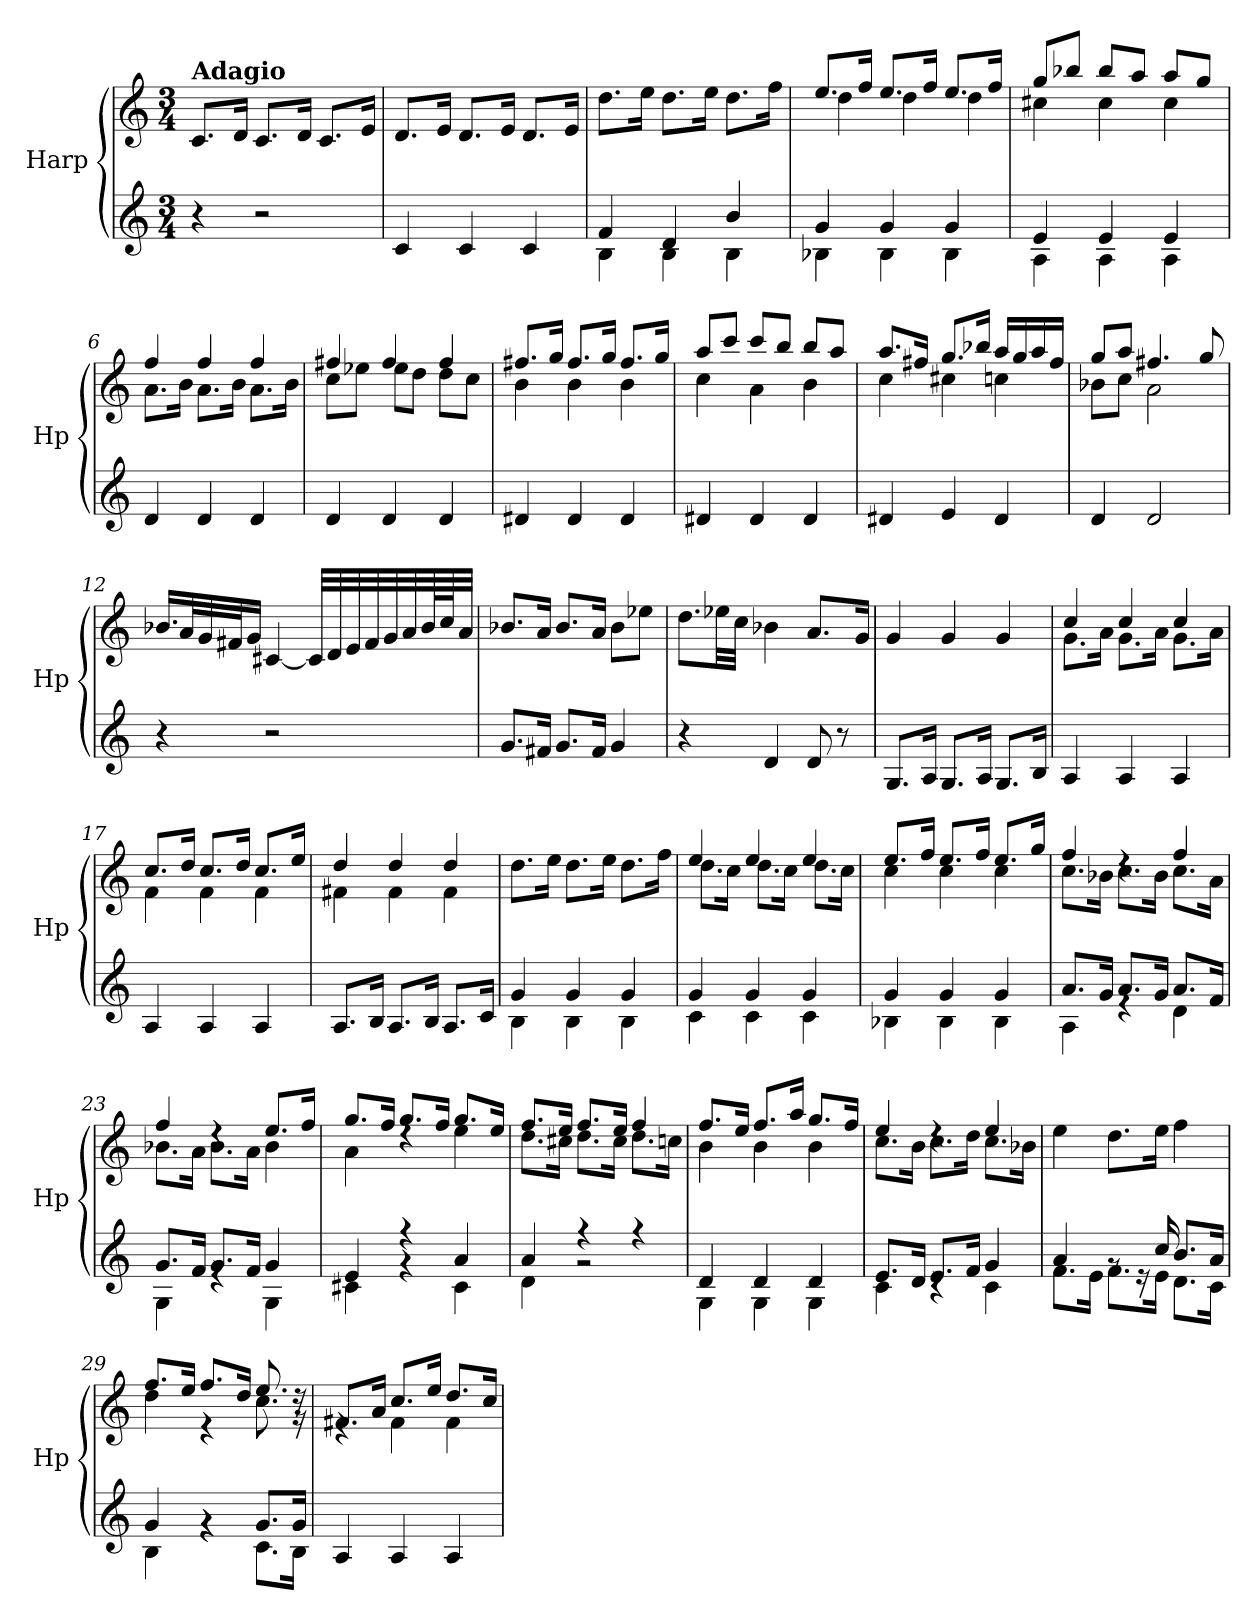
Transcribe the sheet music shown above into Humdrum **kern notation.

**kern	**kern
*part1	*part1
*staff2	*staff1
*I"Harp	*
*I'Hp	*
*clefG2	*clefG2
*k[]	*k[]
*M3/4	*M3/4
=1	=1
!	!LO:TX:a:B:t=Adagio
4r	8.c/L
.	16d/Jk
2r	8.c/L
.	16d/Jk
.	8.c/L
.	16e/Jk
=2	=2
4c/	8.d/L
.	16e/Jk
4c/	8.d/L
.	16e/Jk
4c/	8.d/L
.	16e/Jk
=3	=3
*^	*
4f/	4B\	8.dd\L
.	.	16ee\Jk
4d/	4B\	8.dd\L
.	.	16ee\Jk
4b/	4B\	8.dd\L
.	.	16ff\Jk
=4	=4	=4
*	*	*^
4g/	4B-X\	8.ee/L	4dd\
.	.	16ff/Jk	.
4g/	4B-\	8.ee/L	4dd\
.	.	16ff/Jk	.
4g/	4B-\	8.ee/L	4dd\
.	.	16ff/Jk	.
=5	=5	=5	=5
4e/	4A\	8gg/L	4cc#X\
.	.	8bb-X/J	.
4e/	4A\	8bb-/L	4cc#\
.	.	8aa/J	.
4e/	4A\	8aa/L	4cc#\
.	.	8gg/J	.
*v	*v	*	*
!!LO:LB:g=z	!!
=6	=6	=6
4d/	4ff/	8.a\L
.	.	16b\Jk
4d/	4ff/	8.a\L
.	.	16b\Jk
4d/	4ff/	8.a\L
.	.	16b\Jk
=7	=7	=7
4d/	4ff#X/	8cc\L
.	.	8ee-X\J
4d/	4ff#/	8ee-\L
.	.	8dd\J
4d/	4ff#/	8dd\L
.	.	8cc\J
=8	=8	=8
4d#X/	8.ff#X/L	4b\
.	16gg/Jk	.
4d#/	8.ff#/L	4b\
.	16gg/Jk	.
4d#/	8.ff#/L	4b\
.	16gg/Jk	.
=9	=9	=9
4d#X/	8aa/L	4cc\
.	8ccc/J	.
4d#/	8ccc/L	4a\
.	8bb/J	.
4d#/	8bb/L	4b\
.	8aa/J	.
=10	=10	=10
4d#X/	8.aa/L	4cc\
.	16ff#X/Jk	.
4e/	8.gg/L	4cc#X\
.	16bb-X/Jk	.
4d#/	16aa/LL	4ccn\
.	16gg/	.
.	16aa/	.
.	16ff#/JJ	.
!!LO:LB:g=z	!!
=11	=11	=11
4d/	8gg/L	8b-X\L
.	8aa/J	8cc\J
2d/	4.ff#X/	2a\
.	8gg/	.
*	*v	*v
=12	=12
4r	16.b-X/LL
.	32a/L
.	32g/
.	32f#X/J
.	16g/JJ
2r	[4c#X/
.	32c#/LLL]
.	32d/
.	32e/
.	32f#/
.	32g/
.	32a/
.	64b-/L
.	64cc/J
.	32a/JJJ
=13	=13
8.g/L	8.b-X/L
16f#X/Jk	16a/Jk
8.g/L	8.b-/L
16f#/Jk	16a/Jk
4g/	8b-\L
.	8ee-X\J
=14	=14
4r	8.dd\L
.	32ee-X\LL
.	32cc\JJJ
4d/	4b-X\
8d/	8.a/L
8r	.
.	16g/Jk
!!LO:LB:g=z
=15	=15
8.G/L	4g/
16A/Jk	.
8.G/L	4g/
16A/Jk	.
8.G/L	4g/
16B/Jk	.
=16	=16
*	*^
4A/	4cc/	8.g\L
.	.	16a\Jk
4A/	4cc/	8.g\L
.	.	16a\Jk
4A/	4cc/	8.g\L
.	.	16a\Jk
=17	=17	=17
4A/	8.cc/L	4f\
.	16dd/Jk	.
4A/	8.cc/L	4f\
.	16dd/Jk	.
4A/	8.cc/L	4f\
.	16ee/Jk	.
=18	=18	=18
8.A/L	4dd/	4f#X\
16B/Jk	.	.
8.A/L	4dd/	4f#\
16B/Jk	.	.
8.A/L	4dd/	4f#\
16c/Jk	.	.
*	*v	*v
=19	=19
*^	*
4g/	4B\	8.dd\L
.	.	16ee\Jk
4g/	4B\	8.dd\L
.	.	16ee\Jk
4g/	4B\	8.dd\L
.	.	16ff\Jk
!!LO:LB:g=z
=20	=20	=20
*	*	*^
4g/	4c\	4ee/	8.dd\L
.	.	.	16cc\Jk
4g/	4c\	4ee/	8.dd\L
.	.	.	16cc\Jk
4g/	4c\	4ee/	8.dd\L
.	.	.	16cc\Jk
=21	=21	=21	=21
4g/	4B-X\	8.ee/L	4cc\
.	.	16ff/Jk	.
4g/	4B-\	8.ee/L	4cc\
.	.	16ff/Jk	.
4g/	4B-\	8.ee/L	4cc\
.	.	16gg/Jk	.
=22	=22	=22	=22
8.a/L	4A\	4ff/	8.cc\L
16g/Jk	.	.	16b-X\Jk
8.a/L	4re	4rdd	8.cc\L
16g/Jk	.	.	16b-\Jk
8.a/L	4d\	4ff/	8.cc\L
16f/Jk	.	.	16a\Jk
=23	=23	=23	=23
8.g/L	4G\	4ff/	8.b-X\L
16f/Jk	.	.	16a\Jk
8.g/L	4re	4rdd	8.b-\L
16f/Jk	.	.	16a\Jk
4g/	4G\	8.ee/L	4b-\
.	.	16ff/Jk	.
=24	=24	=24	=24
4e/	4c#X\	8.gg/L	4a\
.	.	16ff/Jk	.
4r	4rg	8.gg/L	4rdd
.	.	16ff/Jk	.
4a/	4c#\	8.gg/L	4ee\
.	.	16ee/Jk	.
!!LO:PB:g=z	!!
=25	=25	=25	=25
4a/	4d\	8.ff/L	8.dd\L
.	.	16ee/Jk	16cc#X\Jk
4r	2rg	8.ff/L	8.dd\L
.	.	16ee/Jk	16cc#\Jk
4r	.	4ff/	8.dd\L
.	.	.	16ccn\Jk
=26	=26	=26	=26
4d/	4G\	8.ff/L	4b\
.	.	16ee/Jk	.
4d/	4G\	8.ff/L	4b\
.	.	16aa/Jk	.
4d/	4G\	8.gg/L	4b\
.	.	16ff/Jk	.
=27	=27	=27	=27
8.e/L	4c\	4ee/	8.cc\L
16d/Jk	.	.	16b\Jk
8.e/L	4rc	4rdd	8.cc\L
16f/Jk	.	.	16dd\Jk
4g/	4c\	4ee/	8.cc\L
.	.	.	16b-X\Jk
*	*	*v	*v
=28	=28	=28
4a/	8.f\L	4ee\
.	16e\Jk	.
8rg	8.f\L	8.dd\L
16re	.	.
16cc/	16e\Jk	16ee\Jk
8.b/L	8.d\L	4ff\
16a/Jk	16c\Jk	.
=29	=29	=29
*	*	*^
4g/	4B\	8.ff/L	4dd\
.	.	16ee/Jk	.
4rg	4rg	8.ff/L	4r
.	.	16dd/Jk	.
8.g/L	8.c\L	8.ee/	8.cc\
16g/Jk	16B\Jk	16rdd	16r
*v	*v	*	*
!!LO:LB:g=z	!!
=30	=30	=30
4A/	8.f#X/L	4re
.	16a/Jk	.
4A/	8.cc/L	4f#\
.	16ee/Jk	.
4A/	8.dd/L	4f#\
.	16cc/Jk	.
*	*v	*v
=	=
*-	*-
